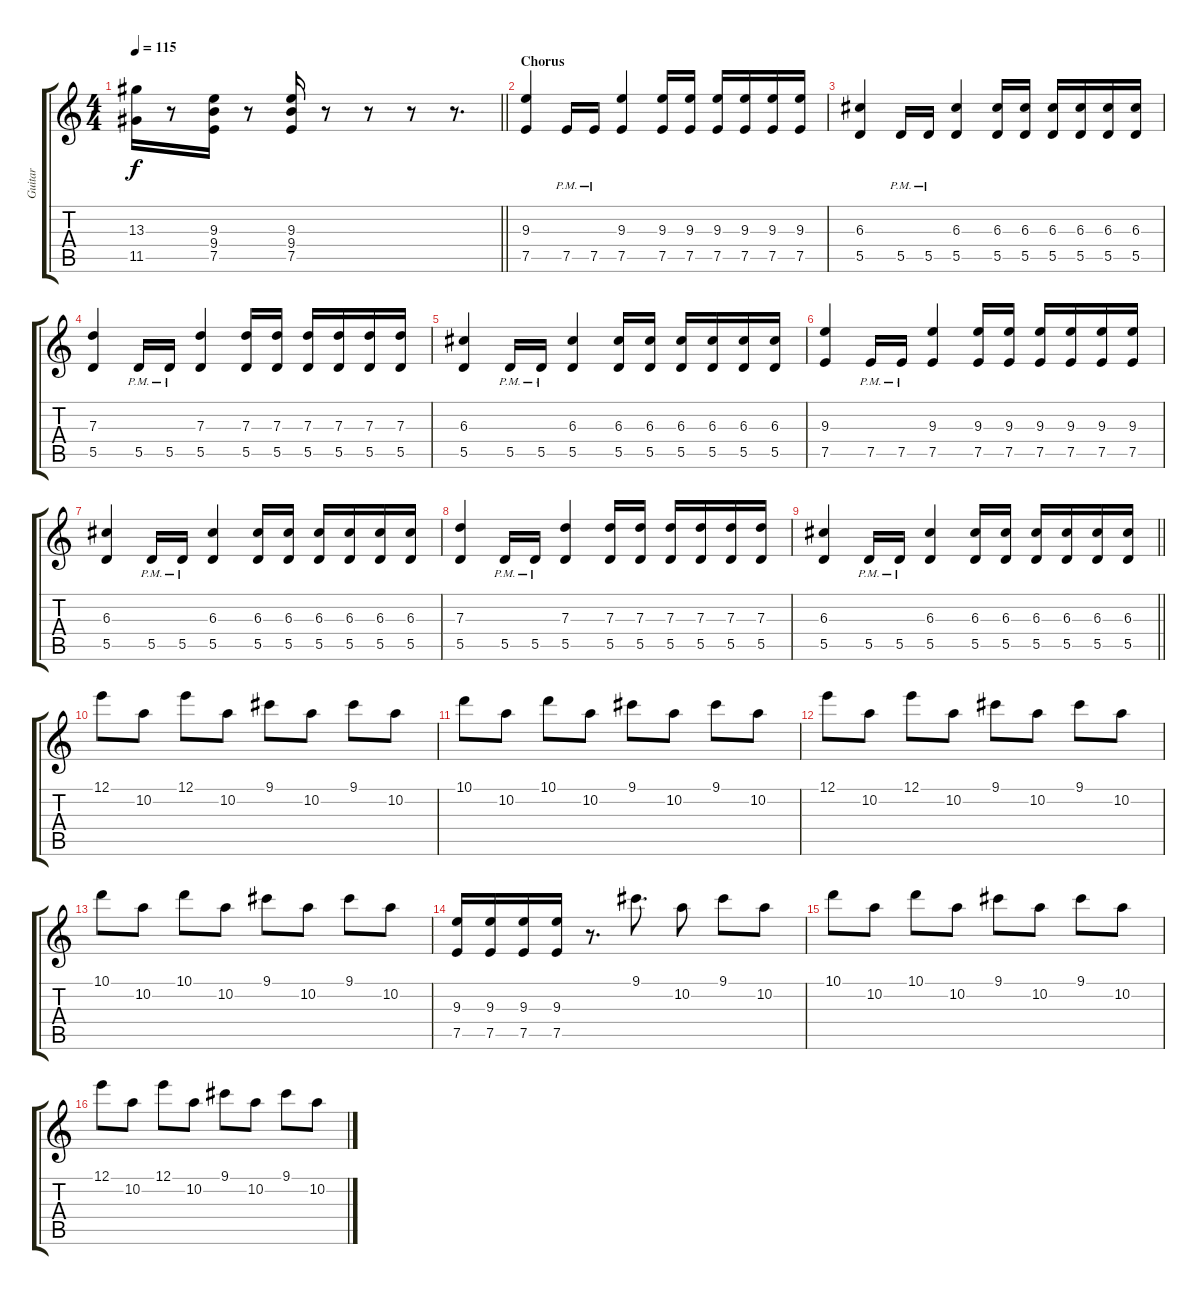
\track ("Guitar" "Guitar") {instrument overdrivenguitar}
\staff {score tabs}
\tuning (E4 B3 G3 D3 A2 E2) {hide}
\ts (4 4)
\tempo 115
\clef g2
\barLineRight lightlight
\ks c
(13.3 11.5).16{dy f} r.8 (9.3 9.4 7.5).16 r.8 (9.3 9.4 7.5).16 r.8 r.8 r.8 r.8{d} |
\section ("" "Chorus")
(9.3 7.5).4 7.5{pm}.16 7.5{pm}.16 (9.3 7.5).4 (9.3 7.5).16 (9.3 7.5).16 (9.3 7.5).16 (9.3 7.5).16 (9.3 7.5).16 (9.3 7.5).16 |
(6.3 5.5).4 5.5{pm}.16 5.5{pm}.16 (6.3 5.5).4 (6.3 5.5).16 (6.3 5.5).16 (6.3 5.5).16 (6.3 5.5).16 (6.3 5.5).16 (6.3 5.5).16 |
(7.3 5.5).4 5.5{pm}.16 5.5{pm}.16 (7.3 5.5).4 (7.3 5.5).16 (7.3 5.5).16 (7.3 5.5).16 (7.3 5.5).16 (7.3 5.5).16 (7.3 5.5).16 |
(6.3 5.5).4 5.5{pm}.16 5.5{pm}.16 (6.3 5.5).4 (6.3 5.5).16 (6.3 5.5).16 (6.3 5.5).16 (6.3 5.5).16 (6.3 5.5).16 (6.3 5.5).16 |
(9.3 7.5).4 7.5{pm}.16 7.5{pm}.16 (9.3 7.5).4 (9.3 7.5).16 (9.3 7.5).16 (9.3 7.5).16 (9.3 7.5).16 (9.3 7.5).16 (9.3 7.5).16 |
(6.3 5.5).4 5.5{pm}.16 5.5{pm}.16 (6.3 5.5).4 (6.3 5.5).16 (6.3 5.5).16 (6.3 5.5).16 (6.3 5.5).16 (6.3 5.5).16 (6.3 5.5).16 |
(7.3 5.5).4 5.5{pm}.16 5.5{pm}.16 (7.3 5.5).4 (7.3 5.5).16 (7.3 5.5).16 (7.3 5.5).16 (7.3 5.5).16 (7.3 5.5).16 (7.3 5.5).16 |
\barLineRight lightlight
(6.3 5.5).4 5.5{pm}.16 5.5{pm}.16 (6.3 5.5).4 (6.3 5.5).16 (6.3 5.5).16 (6.3 5.5).16 (6.3 5.5).16 (6.3 5.5).16 (6.3 5.5).16 |
12.1.8{balance 16} 10.2.8 12.1.8 10.2.8 9.1.8 10.2.8 9.1.8 10.2.8 |
10.1.8 10.2.8 10.1.8 10.2.8 9.1.8 10.2.8 9.1.8 10.2.8 |
12.1.8 10.2.8 12.1.8 10.2.8 9.1.8 10.2.8 9.1.8 10.2.8 |
10.1.8 10.2.8 10.1.8 10.2.8 9.1.8 10.2.8 9.1.8 10.2.8 |
(9.3 7.5).16 (9.3 7.5).16 (9.3 7.5).16 (9.3 7.5).16 r.8{d} 9.1.8{d} 10.2.8 9.1.8 10.2.8 |
10.1.8 10.2.8 10.1.8 10.2.8 9.1.8 10.2.8 9.1.8 10.2.8 |
12.1.8 10.2.8 12.1.8 10.2.8 9.1.8 10.2.8 9.1.8 10.2.8
